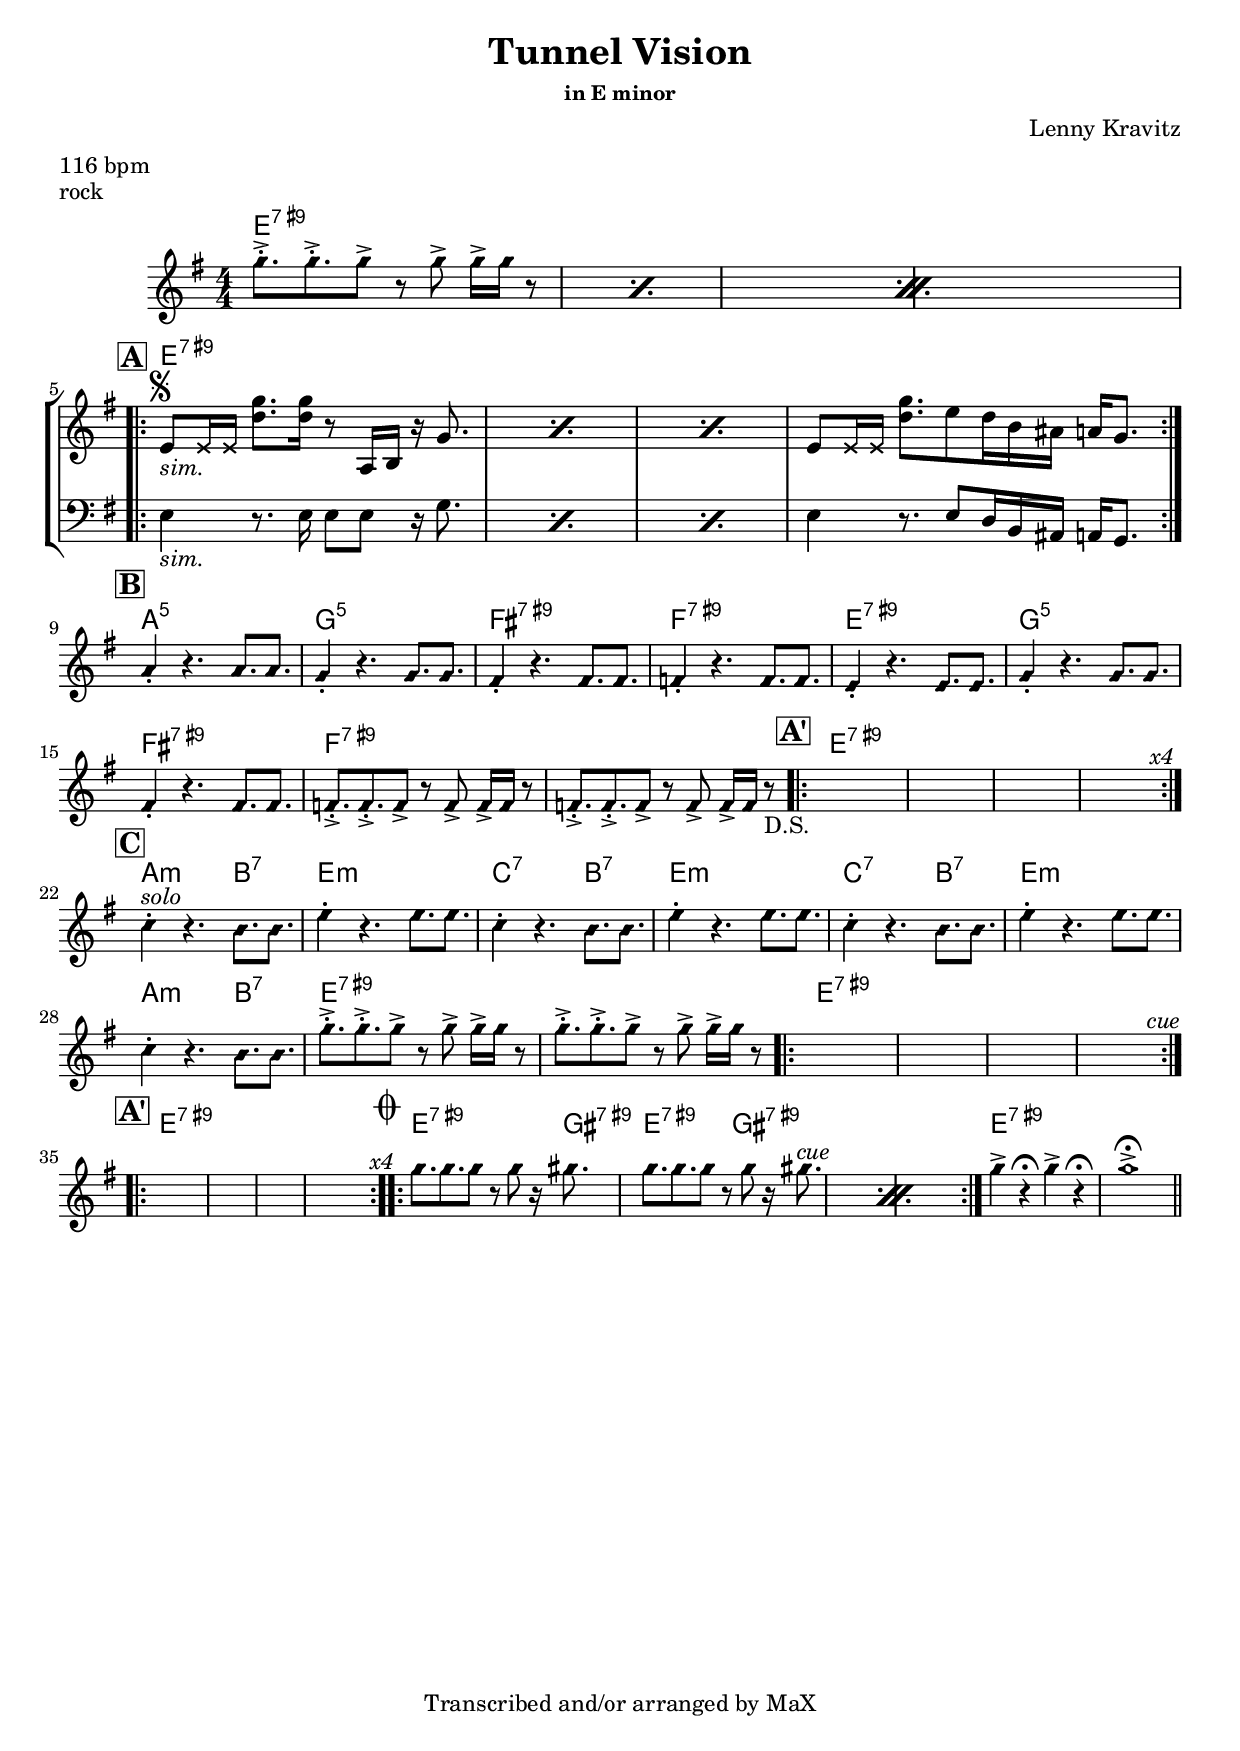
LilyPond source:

\version "2.12.3"

%
% $File$
% $Date$
% $Revision$
% $Author$
%

\header {
  title = "Tunnel Vision"
  subtitle = ""
  subsubtitle = "in E minor"

  composer = "Lenny Kravitz"
  poet = ""
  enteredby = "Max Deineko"

  meter = "116 bpm"
  piece = "rock"
  version = "$Revision$"

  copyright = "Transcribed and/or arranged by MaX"
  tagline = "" % or leave the lilypond line
}


harm = \chords {
  \set Score.skipBars = ##t
  \set Score.markFormatter = #format-mark-box-letters

  d1:9+ s1*3

  \break
  \mark \markup {\box \bold "A"}
  d1:9+ s1*3

  \break
  \mark \markup {\box \bold "B"}
  g1:^3 f:^3 e:9+ es:9+
  d:9+ f:^3 e:9+ es:9+ s1

  \mark \markup {\box \bold "A'"}
  d1:9+ s1*3

  \break
  \mark \markup {\box \bold "C"}
  g4:m s4. a:7 d1:m
  bes4:7 s4. a:7 d1:m
  bes4:7 s4. a:7 d1:m
  g4:m s4. a:7
  d1:9+ s1
  d1:9+ s1*3

  \break
  \mark \markup {\box \bold "A'"}
  d1:9+ s1*3

  \mark \markup{ \musicglyph #"scripts.coda" }

  d4:9+ s2 s16 fis8.:9+
  d4:9+ s4 s16 fis8.:9+ s4
  s1 * 2

  d1:9+ s1

}

mel = \relative c'' {
  \set Score.skipBars = ##t
  \set Score.markFormatter = #format-mark-box-letters
  \override Staff.TimeSignature #'style = #'()

  \key d \minor
  \time 4/4

  \override NoteHead #'style = #'diamond

  \repeat percent 2 {
    \repeat percent 2 {
      f8.-.-> f-.-> f8-> r f-> f16-> f r8
      %d16 r r d r r d r r d r r d d r8
    }
  }

  \repeat volta 2 {
    \repeat percent 3 {
      \override NoteHead #'style = #'default
      d,8
      ^\markup{\musicglyph #"scripts.segno"}
      _\markup{\italic sim.}
      \override NoteHead #'style = #'cross
      d16 d
      \override NoteHead #'style = #'default
      <c' f>8. <c f>16
      r8 g,16 a r f'8.
    }
    d8
    \override NoteHead #'style = #'cross
    d16 d
    \override NoteHead #'style = #'default
    <c' f>8.  d8 c16 a gis g f8.
  }

  \override NoteHead #'style = #'diamond

  g4-.
  r4. g8. g
  f4-. r4. f8. f
  e4-. r4. e8. e
  es4-. r4. es8. es
  d4-. r4. d8. d
  f4-. r4. f8. f
  e4-. r4. e8. e
  es8.-.-> es-.-> es8-> r es-> es16-> es r8
  es8.-.-> es-.-> es8-> r es-> es16-> es r8
  _\markup{D.S.}

  \repeat volta 4 {
    s1
    %^\markup{\hspace #0.0 \italic{as in A}}
    s1 s1 s1
    ^\markup{\hspace #4.5 \italic x4}
  }

  bes'4-.
  ^\markup{\italic solo}
  r4. a8. a
  d4-. r4. d8. d
  bes4-. r4. a8. a
  d4-. r4. d8. d
  bes4-. r4. a8. a
  d4-. r4. d8. d
  bes4-. r4. a8. a
  f'8.-.-> f-.-> f8-> r f-> f16-> f r8
  f8.-.-> f-.-> f8-> r f-> f16-> f r8
  \repeat volta 4 {
    s1
    %^\markup{\hspace #-3.0 \italic{as in A}}
    s1 s1 s1
    ^\markup{\hspace #4.5 \italic cue}
  }

  \repeat volta 4 {
    s1
    %^\markup{\italic{as above}}
    s1 s1 s1
    ^\markup{\hspace #4.5 \italic x4}
  }
  \repeat volta 2 {
    \repeat percent 2 {
      f8. f f8 r f r16 fis8.
      f8. f f8 r f r16 fis8.
      ^\markup{\italic cue}
    }
  }
  f4-> r \fermata
  f-> r \fermata
  f1-> \fermata

  \bar "||"
}

bass = \relative c {

  \set Score.skipBars = ##t
  \set Score.markFormatter = #format-mark-box-letters
  \override Staff.TimeSignature #'style = #'()

  \key d \minor
  \time 4/4
  \clef bass

  s1 * 4

  \repeat percent 3 {
    d4
    _\markup{\italic sim.}
    r8. d16
    d8 d8 r16 f8.
  }
  d4 r8. d8 c16 a gis g f8.

}

\score {
  \transpose d e {
    \new StaffGroup = "intro" <<
      \new ChordNames = "chords" \harm
      \new Staff = "guitar" \mel
      \new Staff = "bass" \bass
    >>
  }
}

\layout {
  ragged-last = ##f
  \context {
    \RemoveEmptyStaffContext
    \override VerticalAxisGroup #'remove-first = ##t
  }
}
